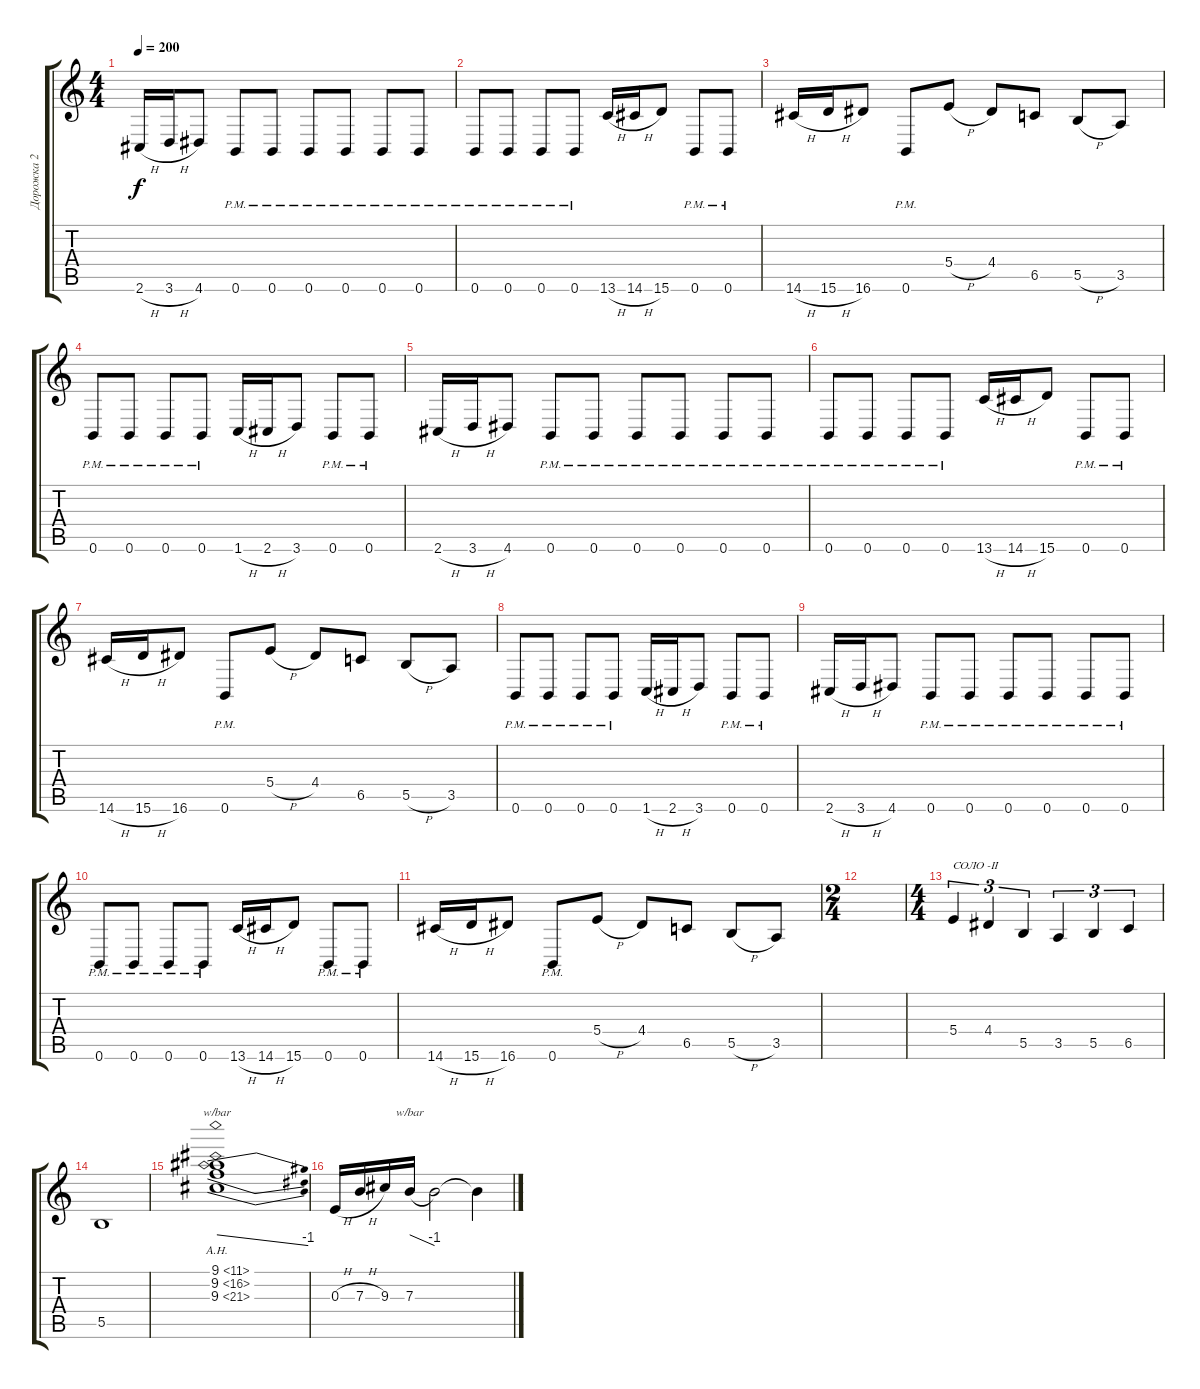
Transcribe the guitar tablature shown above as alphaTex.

\track ("Дорожка 2" "Дорожка 2") {instrument distortionguitar}
\staff {score tabs}
\tuning (Db4 Ab3 E3 B2 Gb2 B1) {hide}
\ts (4 4)
\tempo 200
\clef g2
\ks c
2.6{h}.16{dy f} 3.6{h}.16 4.6.8 0.6{pm}.8 0.6{pm}.8 0.6{pm}.8 0.6{pm}.8 0.6{pm}.8 0.6{pm}.8 |
0.6{pm}.8 0.6{pm}.8 0.6{pm}.8 0.6{pm}.8 13.6{h}.16 14.6{h}.16 15.6.8 0.6{pm}.8 0.6{pm}.8 |
14.6{h}.16 15.6{h}.16 16.6.8 0.6{pm}.8 5.4{h}.8 4.4.8 6.5.8 5.5{h}.8 3.5.8 |
0.6{pm}.8 0.6{pm}.8 0.6{pm}.8 0.6{pm}.8 1.6{h}.16 2.6{h}.16 3.6.8 0.6{pm}.8 0.6{pm}.8 |
2.6{h}.16 3.6{h}.16 4.6.8 0.6{pm}.8 0.6{pm}.8 0.6{pm}.8 0.6{pm}.8 0.6{pm}.8 0.6{pm}.8 |
0.6{pm}.8 0.6{pm}.8 0.6{pm}.8 0.6{pm}.8 13.6{h}.16 14.6{h}.16 15.6.8 0.6{pm}.8 0.6{pm}.8 |
14.6{h}.16 15.6{h}.16 16.6.8 0.6{pm}.8 5.4{h}.8 4.4.8 6.5.8 5.5{h}.8 3.5.8 |
0.6{pm}.8 0.6{pm}.8 0.6{pm}.8 0.6{pm}.8 1.6{h}.16 2.6{h}.16 3.6.8 0.6{pm}.8 0.6{pm}.8 |
2.6{h}.16 3.6{h}.16 4.6.8 0.6{pm}.8 0.6{pm}.8 0.6{pm}.8 0.6{pm}.8 0.6{pm}.8 0.6{pm}.8 |
0.6{pm}.8 0.6{pm}.8 0.6{pm}.8 0.6{pm}.8 13.6{h}.16 14.6{h}.16 15.6.8 0.6{pm}.8 0.6{pm}.8 |
14.6{h}.16 15.6{h}.16 16.6.8 0.6{pm}.8 5.4{h}.8 4.4.8 6.5.8 5.5{h}.8 3.5.8 |
\ts (2 4)
|
\ts (4 4)
5.4.4{tu (3 2) txt "СОЛО -II"} 4.4.4{tu (3 2)} 5.5.4{tu (3 2)} 3.5.4{tu (3 2)} 5.5.4{tu (3 2)} 6.5.4{tu (3 2)} |
5.5.1 |
(9.1{ah 2} 9.2{ah 7} 9.3{ah 12}).1{tbe (dive default 0 0 60 -4)} |
0.3{h}.16 7.3{h}.16 9.3.16 7.3.16{tbe (dive default 0 0 60 -4)} 7.3{t}.2 7.3{t}.4
